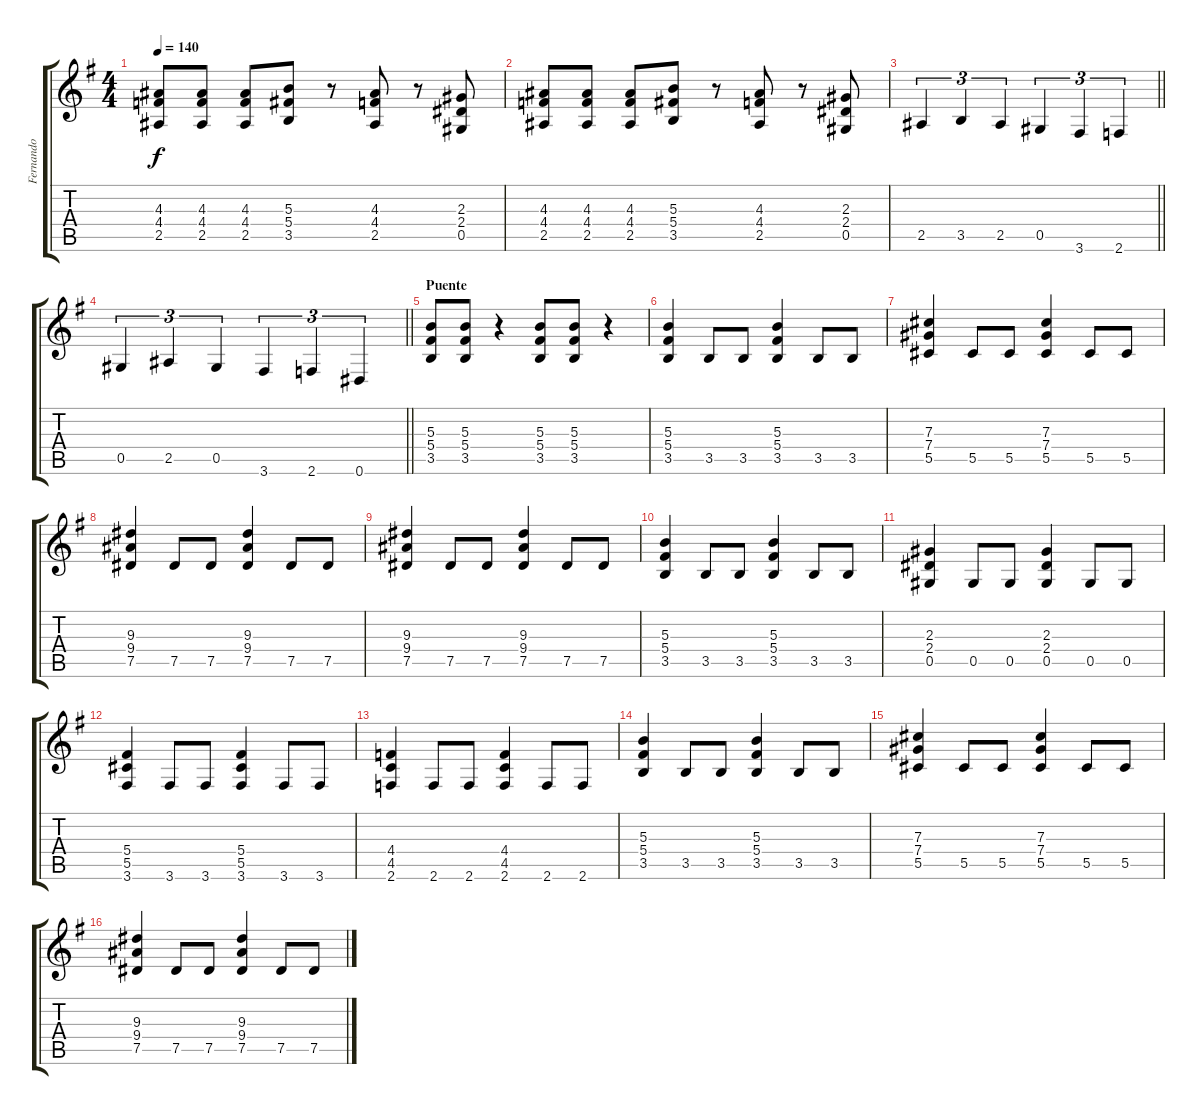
\track ("Fernando" "Fernando") {instrument distortionguitar}
\staff {score tabs}
\tuning (Eb4 Bb3 Gb3 Db3 Ab2 Eb2) {hide}
\ts (4 4)
\tempo 140
\clef g2
\ks g
(4.3 4.4 2.5).8{dy f} (4.3 4.4 2.5).8 (4.3 4.4 2.5).8 (5.3 5.4 3.5).8 r.8 (4.3 4.4 2.5).8 r.8 (2.3 2.4 0.5).8 |
(4.3 4.4 2.5).8 (4.3 4.4 2.5).8 (4.3 4.4 2.5).8 (5.3 5.4 3.5).8 r.8 (4.3 4.4 2.5).8 r.8 (2.3 2.4 0.5).8 |
\barLineRight lightlight
2.5.4{tu (3 2)} 3.5.4{tu (3 2)} 2.5.4{tu (3 2)} 0.5.4{tu (3 2)} 3.6.4{tu (3 2)} 2.6.4{tu (3 2)} |
\barLineRight lightlight
0.5.4{tu (3 2)} 2.5.4{tu (3 2)} 0.5.4{tu (3 2)} 3.6.4{tu (3 2)} 2.6.4{tu (3 2)} 0.6.4{tu (3 2)} |
\section ("" "Puente")
(5.3 5.4 3.5).8 (5.3 5.4 3.5).8 r.4 (5.3 5.4 3.5).8 (5.3 5.4 3.5).8 r.4 |
(5.3 5.4 3.5).4 3.5.8 3.5.8 (5.3 5.4 3.5).4 3.5.8 3.5.8 |
(7.3 7.4 5.5).4 5.5.8 5.5.8 (7.3 7.4 5.5).4 5.5.8 5.5.8 |
(9.3 9.4 7.5).4 7.5.8 7.5.8 (9.3 9.4 7.5).4 7.5.8 7.5.8 |
(9.3 9.4 7.5).4 7.5.8 7.5.8 (9.3 9.4 7.5).4 7.5.8 7.5.8 |
(5.3 5.4 3.5).4 3.5.8 3.5.8 (5.3 5.4 3.5).4 3.5.8 3.5.8 |
(2.3 2.4 0.5).4 0.5.8 0.5.8 (2.3 2.4 0.5).4 0.5.8 0.5.8 |
(5.4 5.5 3.6).4 3.6.8 3.6.8 (5.4 5.5 3.6).4 3.6.8 3.6.8 |
(4.4 4.5 2.6).4 2.6.8 2.6.8 (4.4 4.5 2.6).4 2.6.8 2.6.8 |
(5.3 5.4 3.5).4 3.5.8 3.5.8 (5.3 5.4 3.5).4 3.5.8 3.5.8 |
(7.3 7.4 5.5).4 5.5.8 5.5.8 (7.3 7.4 5.5).4 5.5.8 5.5.8 |
(9.3 9.4 7.5).4 7.5.8 7.5.8 (9.3 9.4 7.5).4 7.5.8 7.5.8
